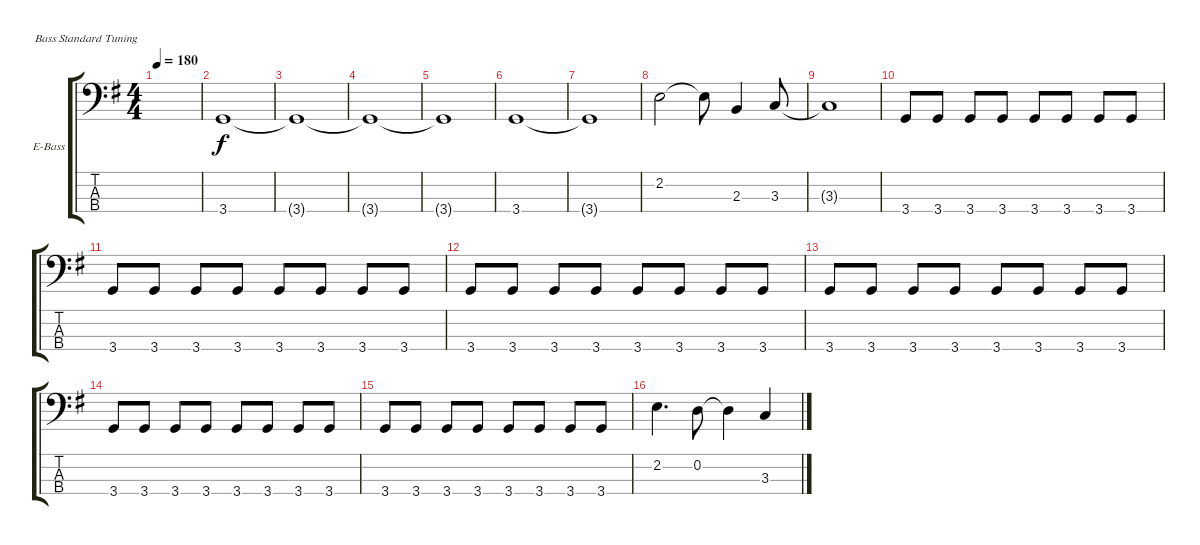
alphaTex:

\defaultSystemsLayout 4
\bracketExtendMode groupsimilarinstruments
\firstSystemTrackNameOrientation horizontal
\otherSystemsTrackNameOrientation horizontal
\track ("Electric Bass" "E-Bass") {instrument electricbassfinger}
\staff {score tabs}
\tuning (G2 D2 A1 E1)
\ts (4 4)
\tempo 180
\clef f4
\ks g
|
3.4.1 |
3.4{t}.1 |
3.4{t}.1 |
3.4{t}.1 |
3.4.1 |
3.4{t}.1 |
2.2.2 2.2{t}.8 2.3.4 3.3.8 |
3.3{t}.1 |
3.4.8 3.4.8 3.4.8 3.4.8 3.4.8 3.4.8 3.4.8 3.4.8 |
3.4.8 3.4.8 3.4.8 3.4.8 3.4.8 3.4.8 3.4.8 3.4.8 |
3.4.8 3.4.8 3.4.8 3.4.8 3.4.8 3.4.8 3.4.8 3.4.8 |
3.4.8 3.4.8 3.4.8 3.4.8 3.4.8 3.4.8 3.4.8 3.4.8 |
3.4.8 3.4.8 3.4.8 3.4.8 3.4.8 3.4.8 3.4.8 3.4.8 |
3.4.8 3.4.8 3.4.8 3.4.8 3.4.8 3.4.8 3.4.8 3.4.8 |
2.2.4{d} 0.2.8 0.2{t}.4 3.3.4
